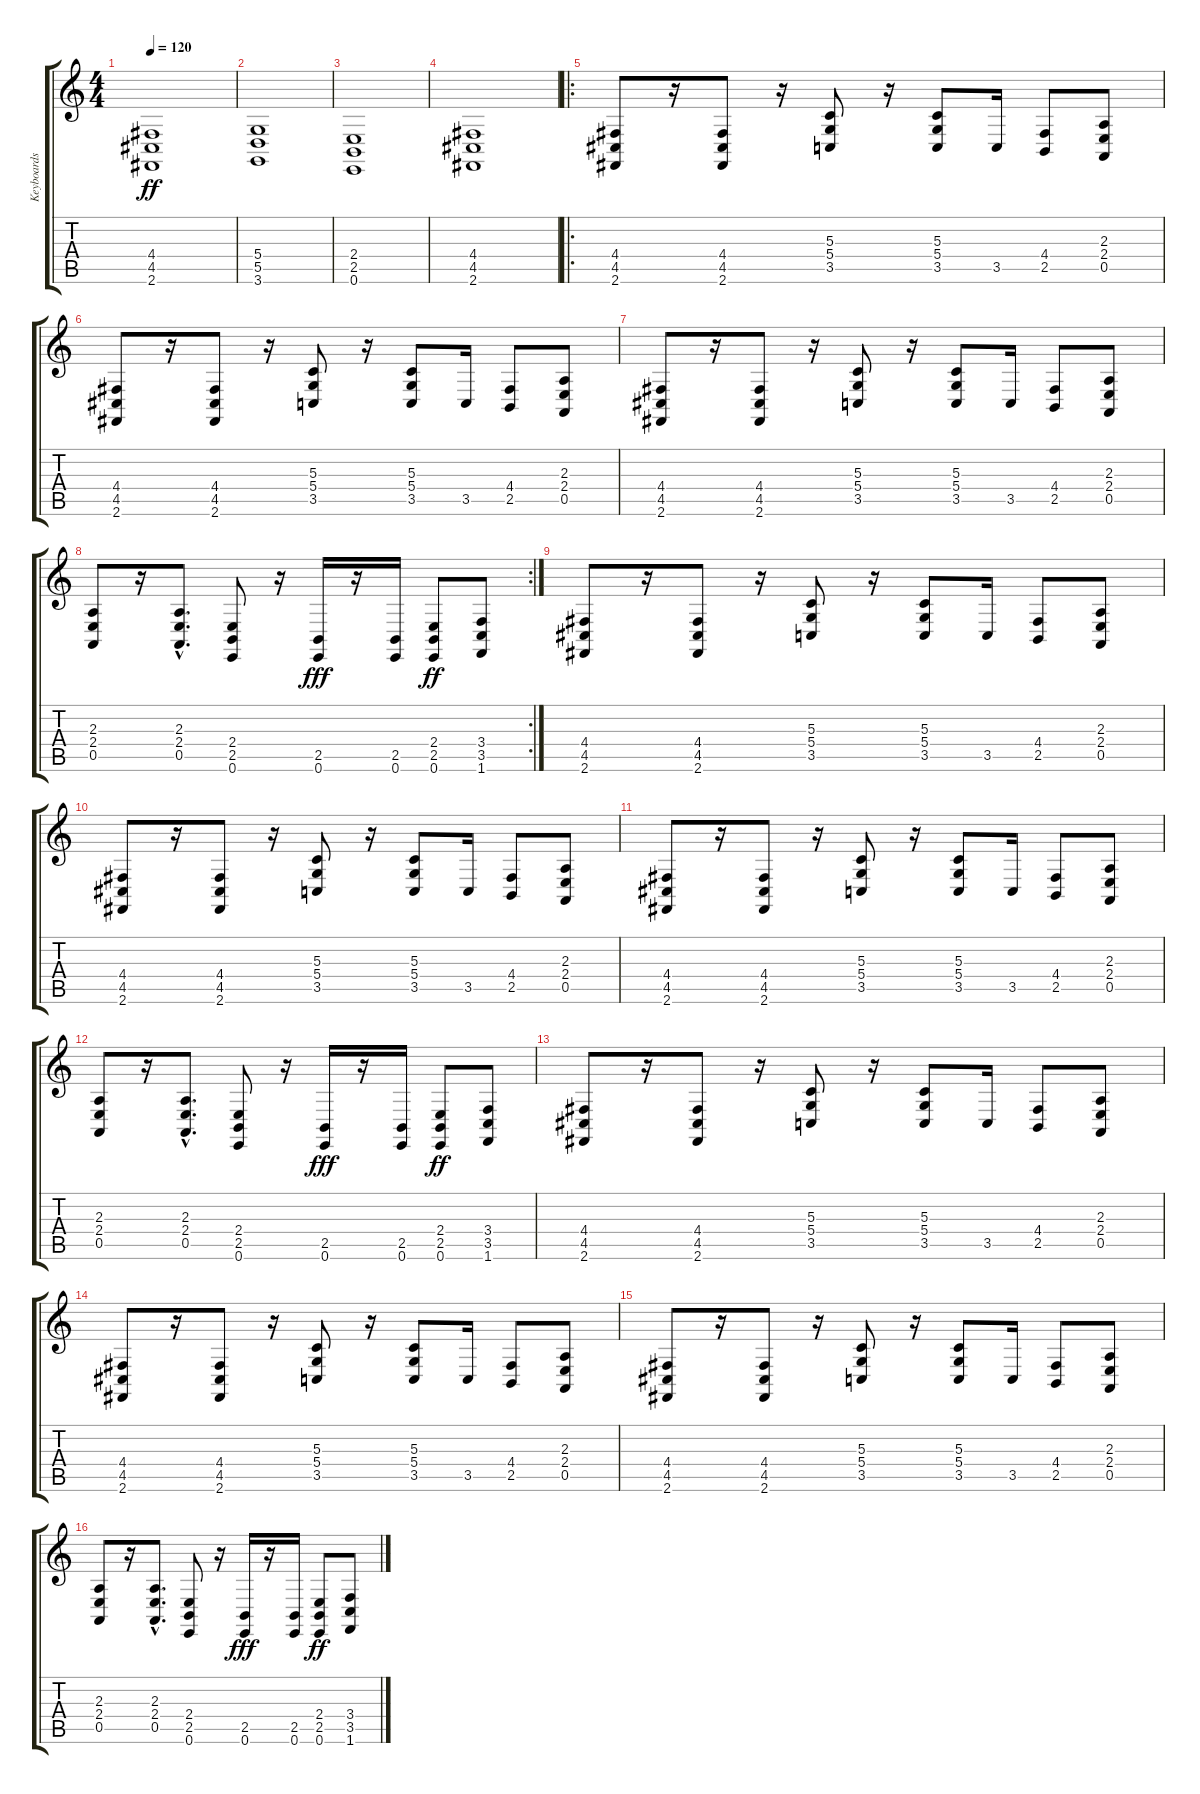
\track ("Keyboards " "Keyboards ") {instrument stringensemble1}
\staff {score tabs}
\tuning (E4 B3 G3 D3 A2 E2) {hide}
\ts (4 4)
\tempo 120
\clef g2
\ks c
(4.4 4.5 2.6).1{dy ff instrument electricgrandpiano} |
(5.4 5.5 3.6).1 |
(2.4 2.5 0.6).1 |
(4.4 4.5 2.6).1 |
\ro
(4.4 4.5 2.6).8{instrument stringensemble1} r.16 (4.4 4.5 2.6).8 r.16 (5.3 5.4 3.5).8 r.16 (5.3 5.4 3.5).8 3.5.16 (4.4 2.5).8 (2.3 2.4 0.5).8 |
(4.4 4.5 2.6).8 r.16 (4.4 4.5 2.6).8 r.16 (5.3 5.4 3.5).8 r.16 (5.3 5.4 3.5).8 3.5.16 (4.4 2.5).8 (2.3 2.4 0.5).8 |
(4.4 4.5 2.6).8 r.16 (4.4 4.5 2.6).8 r.16 (5.3 5.4 3.5).8 r.16 (5.3 5.4 3.5).8 3.5.16 (4.4 2.5).8 (2.3 2.4 0.5).8 |
\rc 2
(2.3 2.4 0.5).8 r.16 (2.3{hac} 2.4{hac} 0.5{hac}).8{d} (2.4 2.5 0.6).8 r.16 (2.5 0.6).16{dy fff} r.16 (2.5 0.6).16 (2.4 2.5 0.6).8{dy ff} (3.4 3.5 1.6).8 |
(4.4 4.5 2.6).8{instrument stringensemble1} r.16 (4.4 4.5 2.6).8 r.16 (5.3 5.4 3.5).8 r.16 (5.3 5.4 3.5).8 3.5.16 (4.4 2.5).8 (2.3 2.4 0.5).8 |
(4.4 4.5 2.6).8 r.16 (4.4 4.5 2.6).8 r.16 (5.3 5.4 3.5).8 r.16 (5.3 5.4 3.5).8 3.5.16 (4.4 2.5).8 (2.3 2.4 0.5).8 |
(4.4 4.5 2.6).8 r.16 (4.4 4.5 2.6).8 r.16 (5.3 5.4 3.5).8 r.16 (5.3 5.4 3.5).8 3.5.16 (4.4 2.5).8 (2.3 2.4 0.5).8 |
(2.3 2.4 0.5).8 r.16 (2.3{hac} 2.4{hac} 0.5{hac}).8{d} (2.4 2.5 0.6).8 r.16 (2.5 0.6).16{dy fff} r.16 (2.5 0.6).16 (2.4 2.5 0.6).8{dy ff} (3.4 3.5 1.6).8 |
(4.4 4.5 2.6).8{instrument stringensemble1} r.16 (4.4 4.5 2.6).8 r.16 (5.3 5.4 3.5).8 r.16 (5.3 5.4 3.5).8 3.5.16 (4.4 2.5).8 (2.3 2.4 0.5).8 |
(4.4 4.5 2.6).8 r.16 (4.4 4.5 2.6).8 r.16 (5.3 5.4 3.5).8 r.16 (5.3 5.4 3.5).8 3.5.16 (4.4 2.5).8 (2.3 2.4 0.5).8 |
(4.4 4.5 2.6).8 r.16 (4.4 4.5 2.6).8 r.16 (5.3 5.4 3.5).8 r.16 (5.3 5.4 3.5).8 3.5.16 (4.4 2.5).8 (2.3 2.4 0.5).8 |
(2.3 2.4 0.5).8 r.16 (2.3{hac} 2.4{hac} 0.5{hac}).8{d} (2.4 2.5 0.6).8 r.16 (2.5 0.6).16{dy fff} r.16 (2.5 0.6).16 (2.4 2.5 0.6).8{dy ff} (3.4 3.5 1.6).8
